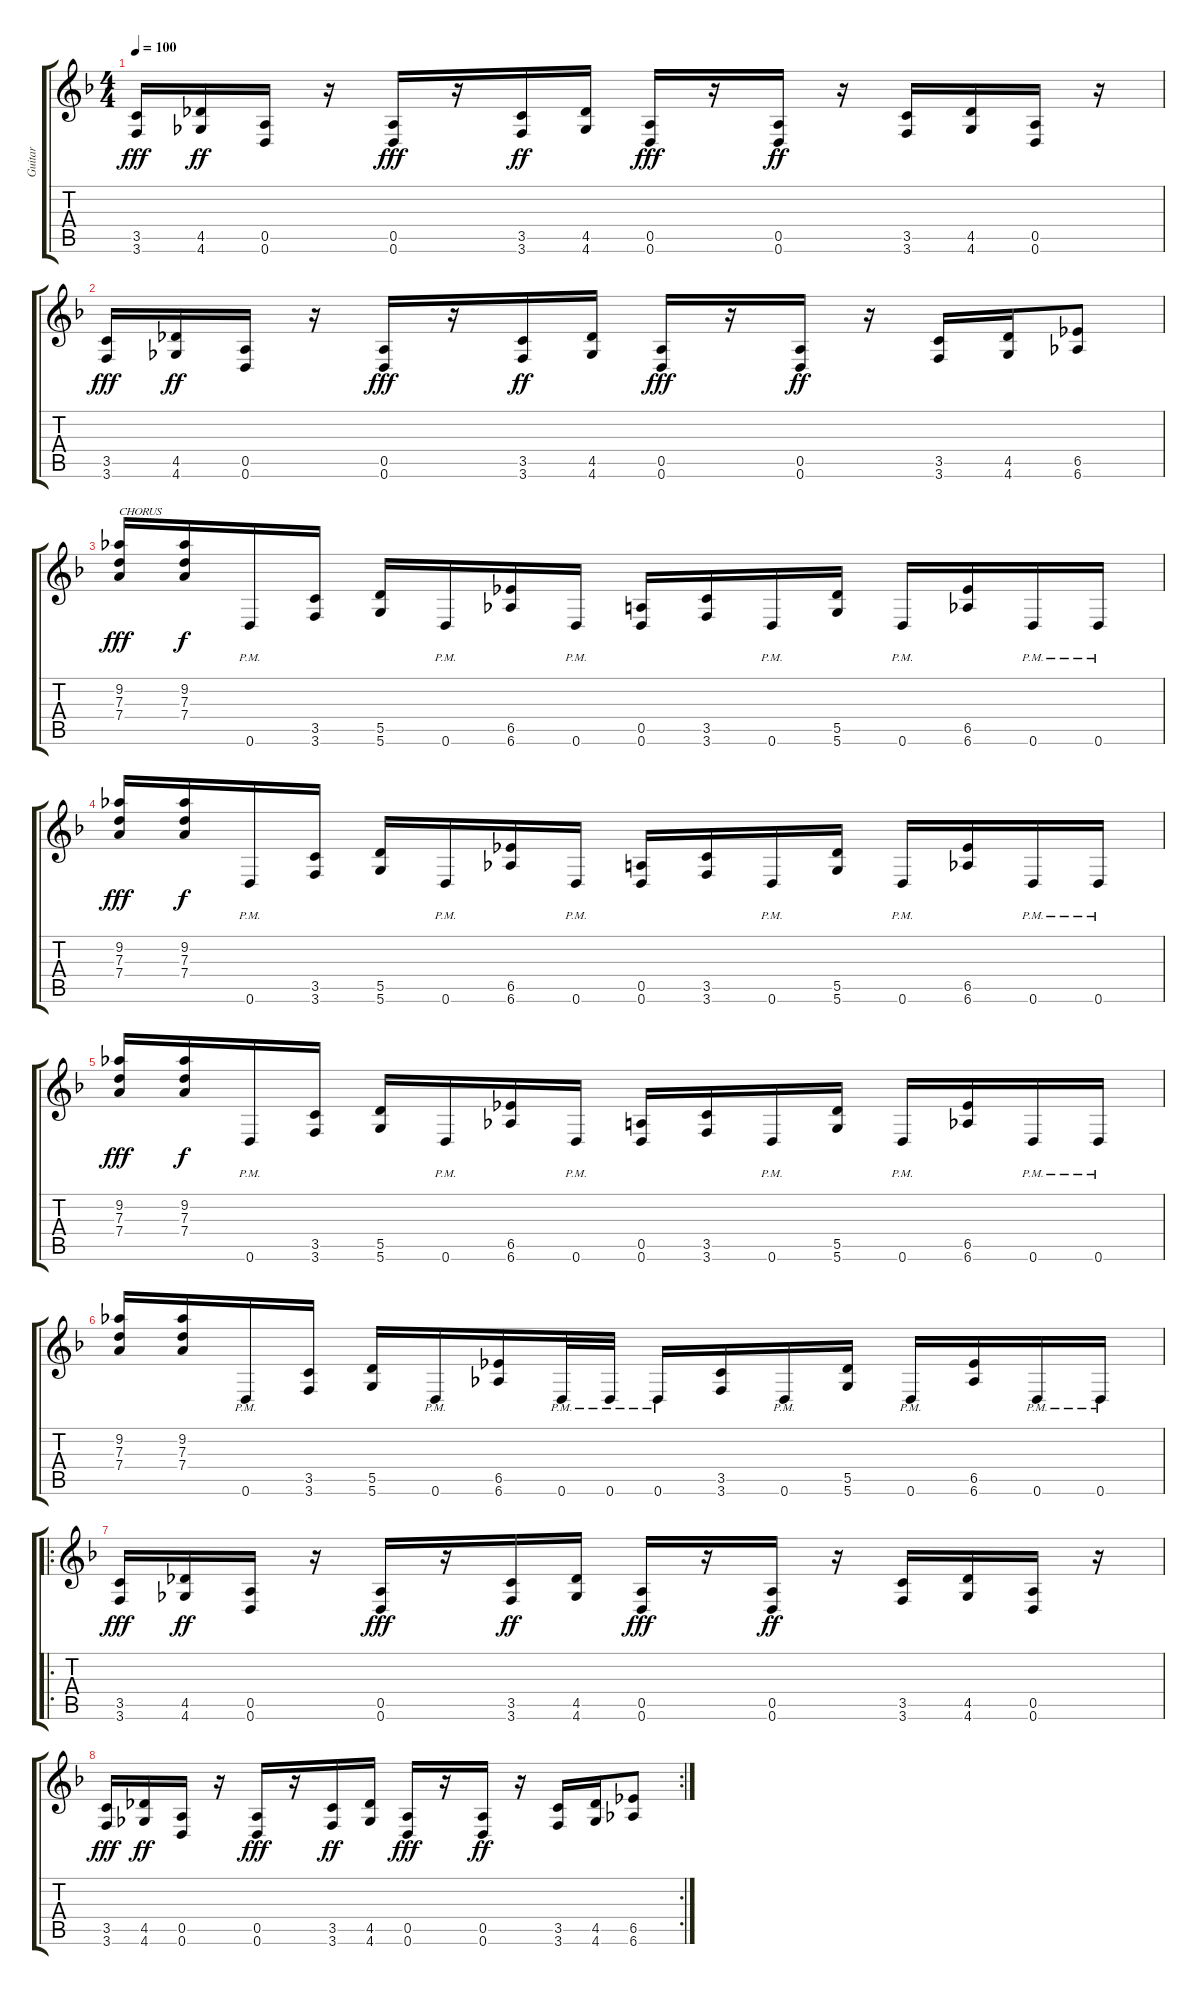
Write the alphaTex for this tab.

\track ("Guitar" "Guitar") {instrument distortionguitar}
\staff {score tabs}
\tuning (E4 B3 G3 D3 A2 D2) {hide}
\ts (4 4)
\tempo 100
\clef g2
\ks dminor
(3.5 3.6).16{dy fff} (4.5 4.6).16{dy ff} (0.5 0.6).16 r.16 (0.5 0.6).16{dy fff} r.16 (3.5 3.6).16{dy ff} (4.5 4.6).16 (0.5 0.6).16{dy fff} r.16 (0.5 0.6).16{dy ff} r.16 (3.5 3.6).16 (4.5 4.6).16 (0.5 0.6).16 r.16 |
(3.5 3.6).16{dy fff} (4.5 4.6).16{dy ff} (0.5 0.6).16 r.16 (0.5 0.6).16{dy fff} r.16 (3.5 3.6).16{dy ff} (4.5 4.6).16 (0.5 0.6).16{dy fff} r.16 (0.5 0.6).16{dy ff} r.16 (3.5 3.6).16 (4.5 4.6).16 (6.5 6.6).8 |
(9.2 7.3 7.4).16{txt "CHORUS" dy fff} (9.2 7.3 7.4).16{dy f} 0.6{pm}.16 (3.5 3.6).16 (5.5 5.6).16 0.6{pm}.16 (6.5 6.6).16 0.6{pm}.16 (0.5 0.6).16 (3.5 3.6).16 0.6{pm}.16 (5.5 5.6).16 0.6{pm}.16 (6.5 6.6).16 0.6{pm}.16 0.6{pm}.16 |
(9.2 7.3 7.4).16{dy fff} (9.2 7.3 7.4).16{dy f} 0.6{pm}.16 (3.5 3.6).16 (5.5 5.6).16 0.6{pm}.16 (6.5 6.6).16 0.6{pm}.16 (0.5 0.6).16 (3.5 3.6).16 0.6{pm}.16 (5.5 5.6).16 0.6{pm}.16 (6.5 6.6).16 0.6{pm}.16 0.6{pm}.16 |
(9.2 7.3 7.4).16{dy fff} (9.2 7.3 7.4).16{dy f} 0.6{pm}.16 (3.5 3.6).16 (5.5 5.6).16 0.6{pm}.16 (6.5 6.6).16 0.6{pm}.16 (0.5 0.6).16 (3.5 3.6).16 0.6{pm}.16 (5.5 5.6).16 0.6{pm}.16 (6.5 6.6).16 0.6{pm}.16 0.6{pm}.16 |
(9.2 7.3 7.4).16 (9.2 7.3 7.4).16 0.6{pm}.16 (3.5 3.6).16 (5.5 5.6).16 0.6{pm}.16 (6.5 6.6).16 0.6{pm}.32 0.6{pm}.32 0.6{pm}.16 (3.5 3.6).16 0.6{pm}.16 (5.5 5.6).16 0.6{pm}.16 (6.5 6.6).16 0.6{pm}.16 0.6{pm}.16 |
\ro
(3.5 3.6).16{dy fff} (4.5 4.6).16{dy ff} (0.5 0.6).16 r.16 (0.5 0.6).16{dy fff} r.16 (3.5 3.6).16{dy ff} (4.5 4.6).16 (0.5 0.6).16{dy fff} r.16 (0.5 0.6).16{dy ff} r.16 (3.5 3.6).16 (4.5 4.6).16 (0.5 0.6).16 r.16 |
\rc 2
(3.5 3.6).16{dy fff} (4.5 4.6).16{dy ff} (0.5 0.6).16 r.16 (0.5 0.6).16{dy fff} r.16 (3.5 3.6).16{dy ff} (4.5 4.6).16 (0.5 0.6).16{dy fff} r.16 (0.5 0.6).16{dy ff} r.16 (3.5 3.6).16 (4.5 4.6).16 (6.5 6.6).8
